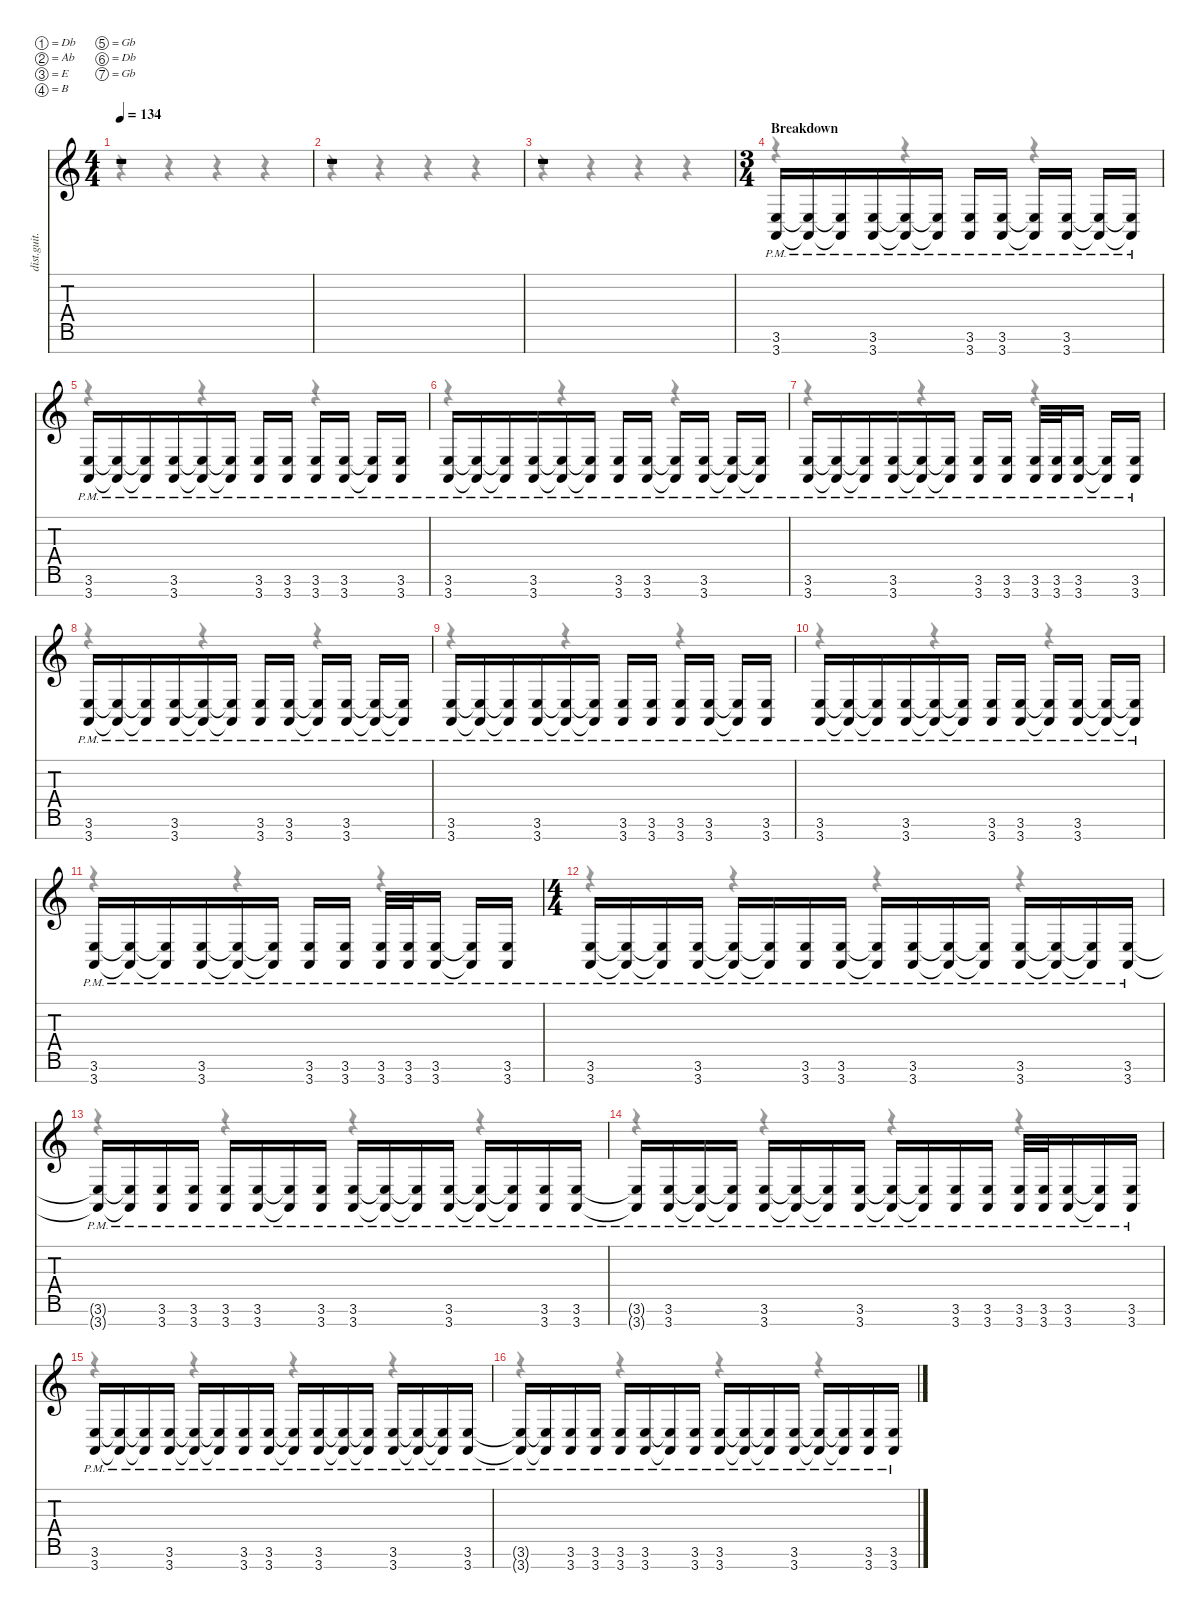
\defaultSystemsLayout 4
\hideDynamics
\bracketExtendMode nobrackets
\track ("Sean Price" "dist.guit.") {instrument distortionguitar}
\staff {score tabs}
\tuning (Db4 Ab3 E3 B2 Gb2 Db2 Gb1)
\voice
\ts (4 4)
\beaming (8 2 2 2 2)
\tempo 134
\clef g2
\ks c
r.1{dy f} |
r.1 |
r.1 |
\ts (3 4)
\beaming (8 3 1 1 1)
\section ("" "Breakdown ")
(3.6{pm} 3.7{pm}).16 (3.6{pm t} 3.7{pm t}).16 (3.6{pm t} 3.7{pm t}).16 (3.6{pm} 3.7{pm}).16 (3.6{pm t} 3.7{pm t}).16 (3.6{pm t} 3.7{pm t}).16 (3.6{pm} 3.7{pm}).16 (3.6{pm} 3.7{pm}).16 (3.6{pm t} 3.7{pm t}).16 (3.6{pm} 3.7{pm}).16 (3.6{pm t} 3.7{pm t}).16 (3.6{pm t} 3.7{pm t}).16 |
(3.6{pm} 3.7{pm}).16 (3.6{pm t} 3.7{pm t}).16 (3.6{pm t} 3.7{pm t}).16 (3.6{pm} 3.7{pm}).16 (3.6{pm t} 3.7{pm t}).16 (3.6{pm t} 3.7{pm t}).16 (3.6{pm} 3.7{pm}).16 (3.6{pm} 3.7{pm}).16 (3.6{pm} 3.7{pm}).16 (3.6{pm} 3.7{pm}).16 (3.6{pm t} 3.7{pm t}).16 (3.6{pm} 3.7{pm}).16 |
(3.6{pm} 3.7{pm}).16 (3.6{pm t} 3.7{pm t}).16 (3.6{pm t} 3.7{pm t}).16 (3.6{pm} 3.7{pm}).16 (3.6{pm t} 3.7{pm t}).16 (3.6{pm t} 3.7{pm t}).16 (3.6{pm} 3.7{pm}).16 (3.6{pm} 3.7{pm}).16 (3.6{pm t} 3.7{pm t}).16 (3.6{pm} 3.7{pm}).16 (3.6{pm t} 3.7{pm t}).16 (3.6{pm t} 3.7{pm t}).16 |
(3.6{pm} 3.7{pm}).16 (3.6{pm t} 3.7{pm t}).16 (3.6{pm t} 3.7{pm t}).16 (3.6{pm} 3.7{pm}).16 (3.6{pm t} 3.7{pm t}).16 (3.6{pm t} 3.7{pm t}).16 (3.6{pm} 3.7{pm}).16 (3.6{pm} 3.7{pm}).16 (3.6{pm} 3.7{pm}).32 (3.6{pm} 3.7{pm}).32 (3.6{pm} 3.7{pm}).16 (3.6{pm t} 3.7{pm t}).16 (3.6{pm} 3.7{pm}).16 |
(3.6{pm} 3.7{pm}).16 (3.6{pm t} 3.7{pm t}).16 (3.6{pm t} 3.7{pm t}).16 (3.6{pm} 3.7{pm}).16 (3.6{pm t} 3.7{pm t}).16 (3.6{pm t} 3.7{pm t}).16 (3.6{pm} 3.7{pm}).16 (3.6{pm} 3.7{pm}).16 (3.6{pm t} 3.7{pm t}).16 (3.6{pm} 3.7{pm}).16 (3.6{pm t} 3.7{pm t}).16 (3.6{pm t} 3.7{pm t}).16 |
(3.6{pm} 3.7{pm}).16 (3.6{pm t} 3.7{pm t}).16 (3.6{pm t} 3.7{pm t}).16 (3.6{pm} 3.7{pm}).16 (3.6{pm t} 3.7{pm t}).16 (3.6{pm t} 3.7{pm t}).16 (3.6{pm} 3.7{pm}).16 (3.6{pm} 3.7{pm}).16 (3.6{pm} 3.7{pm}).16 (3.6{pm} 3.7{pm}).16 (3.6{pm t} 3.7{pm t}).16 (3.6{pm} 3.7{pm}).16 |
(3.6{pm} 3.7{pm}).16 (3.6{pm t} 3.7{pm t}).16 (3.6{pm t} 3.7{pm t}).16 (3.6{pm} 3.7{pm}).16 (3.6{pm t} 3.7{pm t}).16 (3.6{pm t} 3.7{pm t}).16 (3.6{pm} 3.7{pm}).16 (3.6{pm} 3.7{pm}).16 (3.6{pm t} 3.7{pm t}).16 (3.6{pm} 3.7{pm}).16 (3.6{pm t} 3.7{pm t}).16 (3.6{pm t} 3.7{pm t}).16 |
(3.6{pm} 3.7{pm}).16 (3.6{pm t} 3.7{pm t}).16 (3.6{pm t} 3.7{pm t}).16 (3.6{pm} 3.7{pm}).16 (3.6{pm t} 3.7{pm t}).16 (3.6{pm t} 3.7{pm t}).16 (3.6{pm} 3.7{pm}).16 (3.6{pm} 3.7{pm}).16 (3.6{pm} 3.7{pm}).32 (3.6{pm} 3.7{pm}).32 (3.6{pm} 3.7{pm}).16 (3.6{pm t} 3.7{pm t}).16 (3.6{pm} 3.7{pm}).16 |
\ts (4 4)
\beaming (8 2 2 2 2)
(3.6{pm} 3.7{pm}).16 (3.6{pm t} 3.7{pm t}).16 (3.6{pm t} 3.7{pm t}).16 (3.6{pm} 3.7{pm}).16 (3.6{pm t} 3.7{pm t}).16 (3.6{pm t} 3.7{pm t}).16 (3.6{pm} 3.7{pm}).16 (3.6{pm} 3.7{pm}).16 (3.6{pm t} 3.7{pm t}).16 (3.6{pm} 3.7{pm}).16 (3.6{pm t} 3.7{pm t}).16 (3.6{pm t} 3.7{pm t}).16 (3.6{pm} 3.7{pm}).16 (3.6{pm t} 3.7{pm t}).16 (3.6{pm t} 3.7{pm t}).16 (3.6{pm} 3.7{pm}).16 |
(3.6{pm t} 3.7{pm t}).16 (3.6{pm t} 3.7{pm t}).16 (3.6{pm} 3.7{pm}).16 (3.6{pm} 3.7{pm}).16 (3.6{pm} 3.7{pm}).16 (3.6{pm} 3.7{pm}).16 (3.6{pm t} 3.7{pm t}).16 (3.6{pm} 3.7{pm}).16 (3.6{pm} 3.7{pm}).16 (3.6{pm t} 3.7{pm t}).16 (3.6{pm t} 3.7{pm t}).16 (3.6{pm} 3.7{pm}).16 (3.6{pm t} 3.7{pm t}).16 (3.6{pm t} 3.7{pm t}).16 (3.6{pm} 3.7{pm}).16 (3.6{pm} 3.7{pm}).16 |
(3.6{pm t} 3.7{pm t}).16 (3.6{pm} 3.7{pm}).16 (3.6{pm t} 3.7{pm t}).16 (3.6{pm t} 3.7{pm t}).16 (3.6{pm} 3.7{pm}).16 (3.6{pm t} 3.7{pm t}).16 (3.6{pm t} 3.7{pm t}).16 (3.6{pm} 3.7{pm}).16 (3.6{pm t} 3.7{pm t}).16 (3.6{pm t} 3.7{pm t}).16 (3.6{pm} 3.7{pm}).16 (3.6{pm} 3.7{pm}).16 (3.6{pm} 3.7{pm}).32 (3.6{pm} 3.7{pm}).32 (3.6{pm} 3.7{pm}).16 (3.6{pm t} 3.7{pm t}).16 (3.6{pm} 3.7{pm}).16 |
(3.6{pm} 3.7{pm}).16 (3.6{pm t} 3.7{pm t}).16 (3.6{pm t} 3.7{pm t}).16 (3.6{pm} 3.7{pm}).16 (3.6{pm t} 3.7{pm t}).16 (3.6{pm t} 3.7{pm t}).16 (3.6{pm} 3.7{pm}).16 (3.6{pm} 3.7{pm}).16 (3.6{pm t} 3.7{pm t}).16 (3.6{pm} 3.7{pm}).16 (3.6{pm t} 3.7{pm t}).16 (3.6{pm t} 3.7{pm t}).16 (3.6{pm} 3.7{pm}).16 (3.6{pm t} 3.7{pm t}).16 (3.6{pm t} 3.7{pm t}).16 (3.6{pm} 3.7{pm}).16 |
(3.6{pm t} 3.7{pm t}).16 (3.6{pm t} 3.7{pm t}).16 (3.6{pm} 3.7{pm}).16 (3.6{pm} 3.7{pm}).16 (3.6{pm} 3.7{pm}).16 (3.6{pm} 3.7{pm}).16 (3.6{pm t} 3.7{pm t}).16 (3.6{pm} 3.7{pm}).16 (3.6{pm} 3.7{pm}).16 (3.6{pm t} 3.7{pm t}).16 (3.6{pm t} 3.7{pm t}).16 (3.6{pm} 3.7{pm}).16 (3.6{pm t} 3.7{pm t}).16 (3.6{pm t} 3.7{pm t}).16 (3.6{pm} 3.7{pm}).16 (3.6{pm} 3.7{pm}).16
\voice
\clef g2
\ottava regular
\simile none
\ks c
r.4{dy mf} r.4 r.4 r.4 |
r.4 r.4 r.4 r.4 |
r.4 r.4 r.4 r.4 |
r.4 r.4 r.4 |
r.4 r.4 r.4 |
r.4 r.4 r.4 |
r.4 r.4 r.4 |
r.4 r.4 r.4 |
r.4 r.4 r.4 |
r.4 r.4 r.4 |
r.4 r.4 r.4 |
r.4 r.4 r.4 r.4 |
r.4 r.4 r.4 r.4 |
r.4 r.4 r.4 r.4 |
r.4 r.4 r.4 r.4 |
r.4 r.4 r.4 r.4
